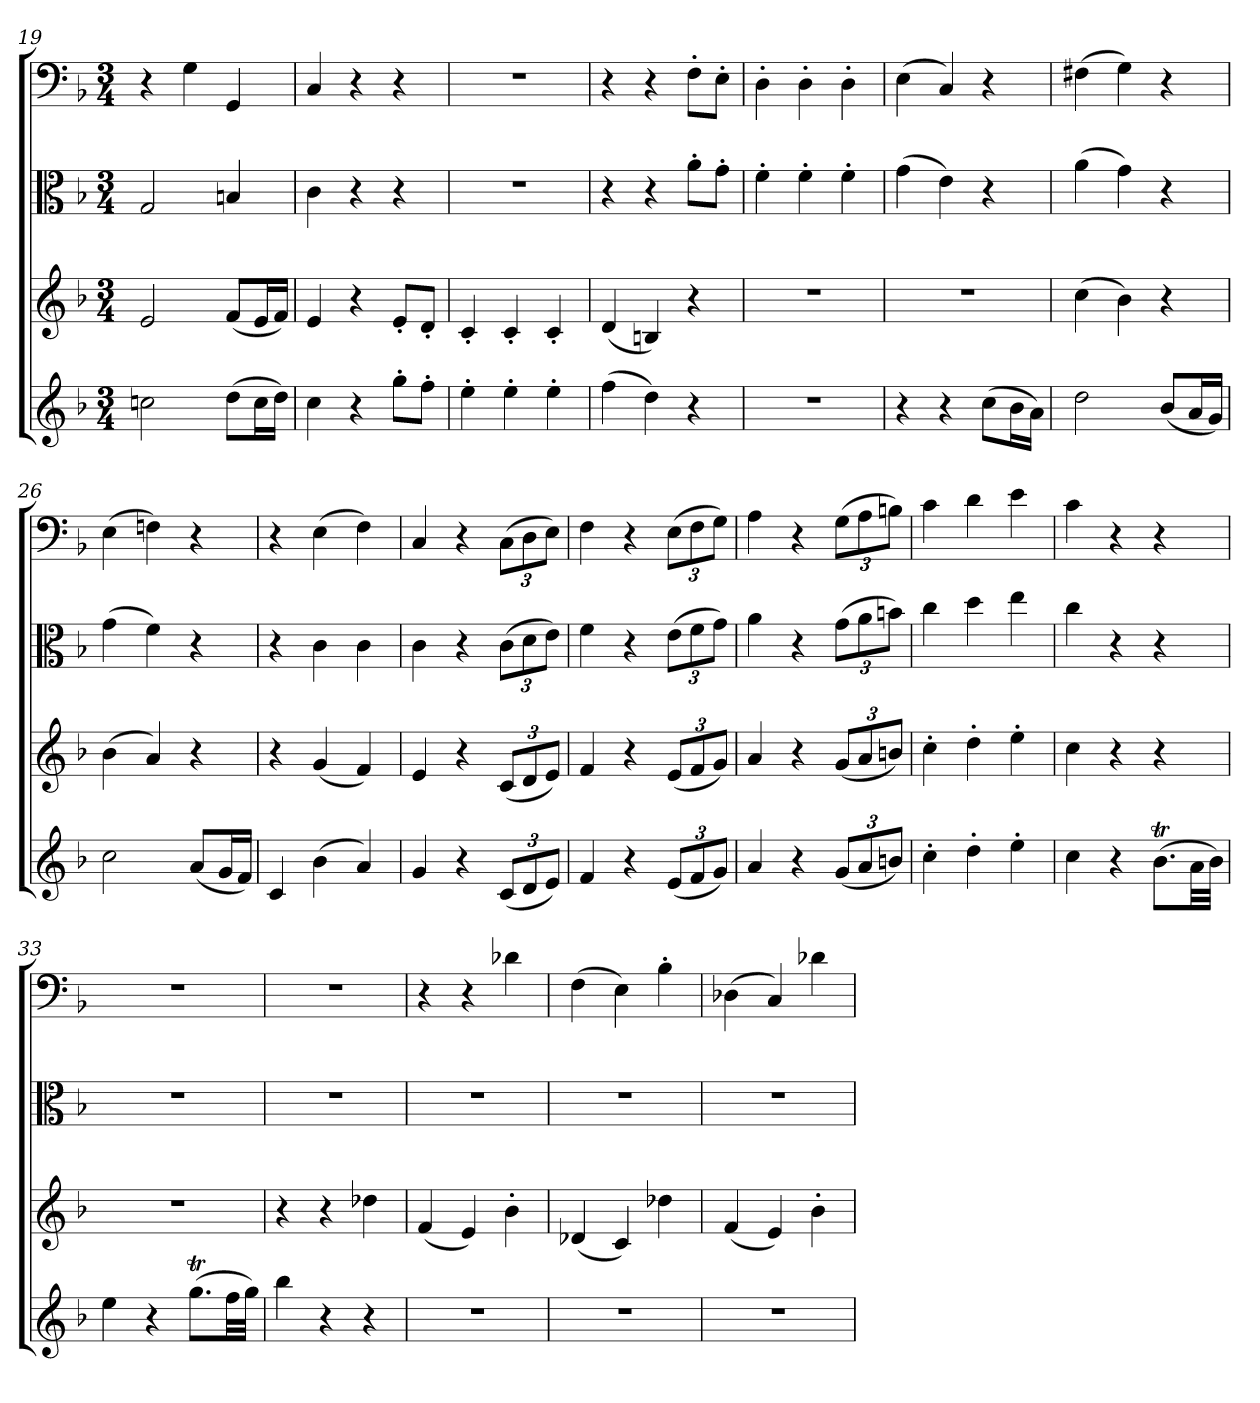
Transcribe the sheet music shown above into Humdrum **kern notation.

**kern	**kern	**kern	**kern
*part4	*part3	*part2	*part1
*staff4	*staff3	*staff2	*staff1
*clefG2	*clefG2	*clefC3	*clefF4
*k[b-]	*k[b-]	*k[b-]	*k[b-]
*F:	*F:	*F:	*F:
*M3/4	*M3/4	*M3/4	*M3/4
=19	=19	=19	=19
2ccn	2e	2G	4r
.	.	.	4G
(8dd\L	(8f/L	4Bn	4GG
16cc\L	16e/L	.	.
16dd\JJ)	16f/JJ)	.	.
=20	=20	=20	=20
4cc	4e	4c	4C
4r	4r	4r	4r
8gg'\L	8e'/L	4r	4r
8ff'\J	8d'/J	.	.
=21	=21	=21	=21
4ee'	4c'	2.r	2.r
4ee'	4c'	.	.
4ee'	4c'	.	.
=22	=22	=22	=22
(4ff	(4d	4r	4r
4dd)	4Bn)	4r	4r
4r	4r	8a'\L	8F'\L
.	.	8g'\J	8E'\J
=23	=23	=23	=23
2.r	2.r	4f'	4D'
.	.	4f'	4D'
.	.	4f'	4D'
=24	=24	=24	=24
4r	2.r	(4g	(4E
4r	.	4e)	4C)
(8cc\L	.	4r	4r
16b-\L	.	.	.
16a\JJ)	.	.	.
=25	=25	=25	=25
2dd	(4cc	(4a	(4F#X
.	4b-)	4g)	4G)
(8b-/L	4r	4r	4r
16a/L	.	.	.
16g/JJ)	.	.	.
=26	=26	=26	=26
2cc	(4b-	(4g	(4E
.	4a)	4f)	4Fn)
(8a/L	4r	4r	4r
16g/L	.	.	.
16f/JJ)	.	.	.
=27	=27	=27	=27
4c	4r	4r	4r
(4b-	(4g	4c	(4E
4a)	4f)	4c	4F)
=28	=28	=28	=28
4g	4e	4c	4C
4r	4r	4r	4r
(12c/L	(12c/L	(12c\L	(12C\L
12d/	12d/	12d\	12D\
12e/J)	12e/J)	12e\J)	12E\J)
=29	=29	=29	=29
4f	4f	4f	4F
4r	4r	4r	4r
(12e/L	(12e/L	(12e\L	(12E\L
12f/	12f/	12f\	12F\
12g/J)	12g/J)	12g\J)	12G\J)
=30	=30	=30	=30
4a	4a	4a	4A
4r	4r	4r	4r
(12g/L	(12g/L	(12g\L	(12G\L
12a/	12a/	12a\	12A\
12bn/J)	12bn/J)	12bn\J)	12Bn\J)
=31	=31	=31	=31
4cc'	4cc'	4cc	4c
4dd'	4dd'	4dd	4d
4ee'	4ee'	4ee	4e
=32	=32	=32	=32
4cc	4cc	4cc	4c
4r	4r	4r	4r
(8.b-T\L	4r	4r	4r
32a\LL	.	.	.
32b-\JJJ)	.	.	.
=33	=33	=33	=33
4ee	2.r	2.r	2.r
4r	.	.	.
(8.ggT\L	.	.	.
32ff\LL	.	.	.
32gg\JJJ)	.	.	.
=34	=34	=34	=34
4bb-	4r	2.r	2.r
4r	4r	.	.
4r	4dd-X	.	.
=35	=35	=35	=35
2.r	(4f	2.r	4r
.	4e)	.	4r
.	4b-'	.	4d-X
=36	=36	=36	=36
2.r	(4d-X	2.r	(4F
.	4c)	.	4E)
.	4dd-X	.	4B-'
=37	=37	=37	=37
2.r	(4f	2.r	(4D-X
.	4e)	.	4C)
.	4b-'	.	4d-X
=	=	=	=
*-	*-	*-	*-
